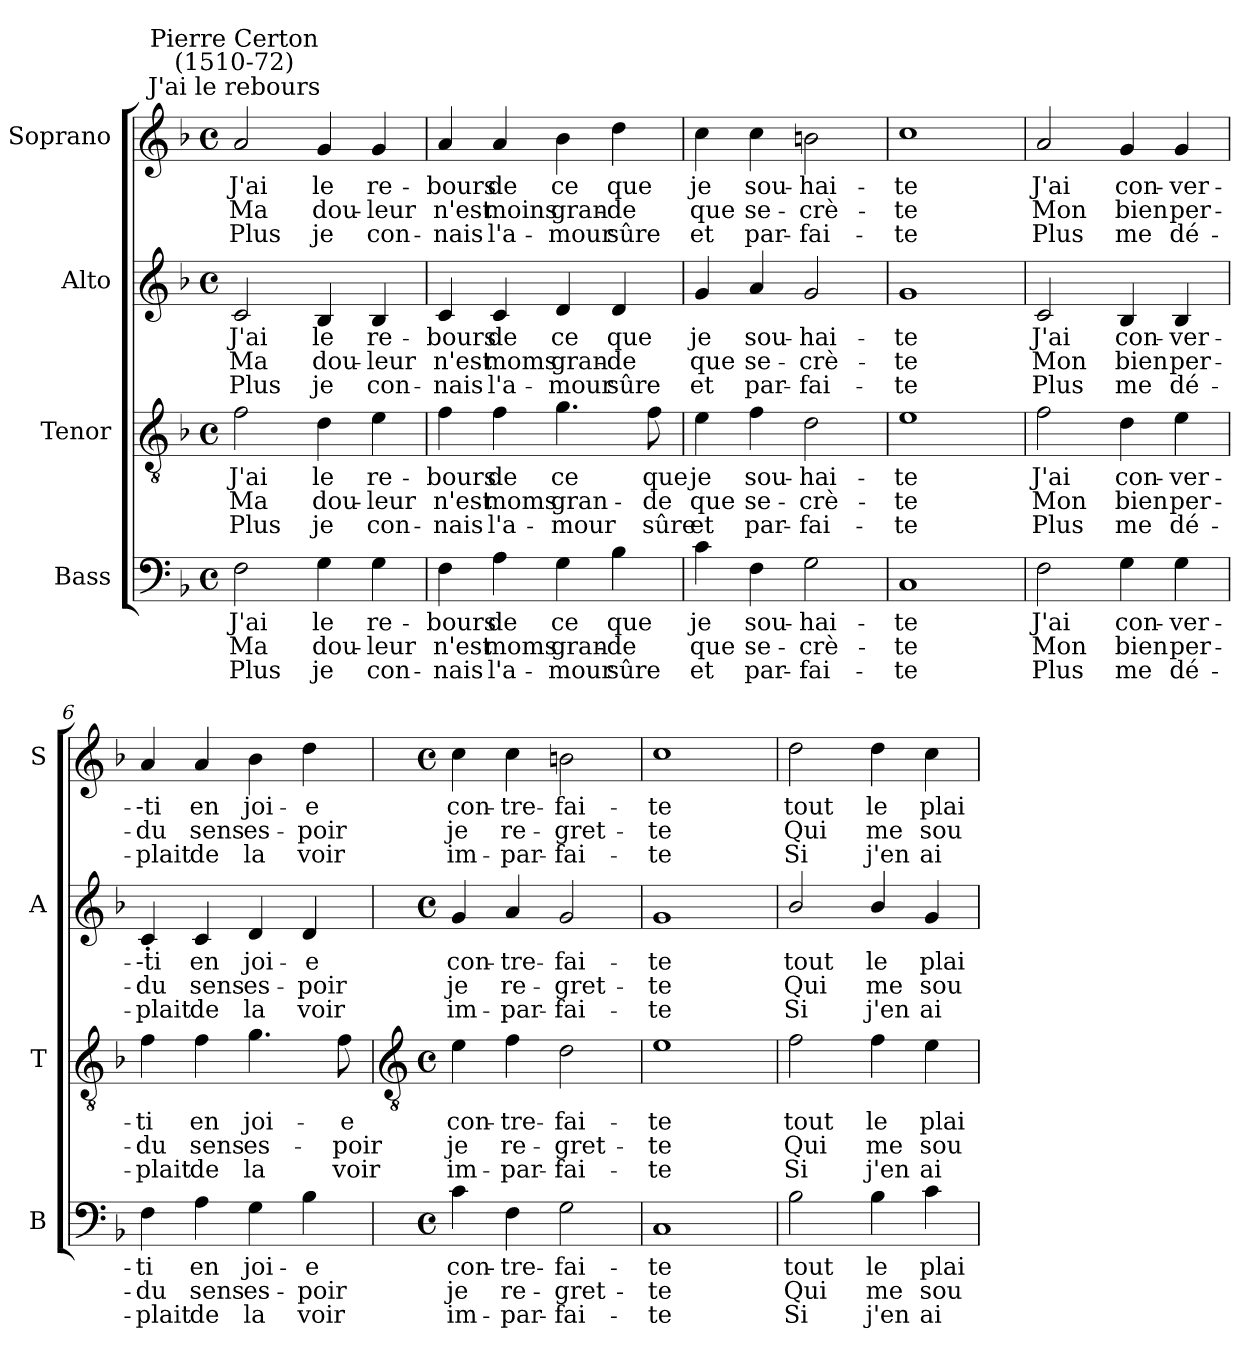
**kern	**text	**text	**text	**kern	**text	**text	**text	**kern	**text	**text	**text	**kern	**text	**text	**text
*part4	*part4	*part4	*part4	*part3	*part3	*part3	*part3	*part2	*part2	*part2	*part2	*part1	*part1	*part1	*part1
*staff4	*staff4	*staff4	*staff4	*staff3	*staff3	*staff3	*staff3	*staff2	*staff2	*staff2	*staff2	*staff1	*staff1	*staff1	*staff1
*I"Bass	*	*	*	*I"Tenor	*	*	*	*I"Alto	*	*	*	*I"Soprano	*	*	*
*I'B	*	*	*	*I'T	*	*	*	*I'A	*	*	*	*I'S	*	*	*
*clefF4	*	*	*	*clefGv2	*	*	*	*clefG2	*	*	*	*clefG2	*	*	*
*k[b-]	*	*	*	*k[b-]	*	*	*	*k[b-]	*	*	*	*k[b-]	*	*	*
*F:	*	*	*	*F:	*	*	*	*F:	*	*	*	*F:	*	*	*
*M4/4	*	*	*	*M4/4	*	*	*	*M4/4	*	*	*	*M4/4	*	*	*
*met(c)	*	*	*	*met(c)	*	*	*	*met(c)	*	*	*	*met(c)	*	*	*
=1	=1	=1	=1	=1	=1	=1	=1	=1	=1	=1	=1	=1	=1	=1	=1
!	!	!	!	!	!	!	!	!	!	!	!	!LO:TX:a:cj:t=J'ai le rebours	!	!	!
!	!	!	!	!	!	!	!	!	!	!	!	!LO:TX:a:cj:t=Pierre Certon\n(1510-72)	!	!	!
!	!LO:LY:b	!LO:LY:b	!LO:LY:b	!	!LO:LY:b	!LO:LY:b	!LO:LY:b	!	!LO:LY:b	!LO:LY:b	!LO:LY:b	!	!LO:LY:b	!LO:LY:b	!LO:LY:b
2F	J'ai	Ma	Plus	2f	J'ai	Ma	Plus	2c	J'ai	Ma	Plus	2a	J'ai	Ma	Plus
!	!LO:LY:b	!LO:LY:b	!LO:LY:b	!	!LO:LY:b	!LO:LY:b	!LO:LY:b	!	!LO:LY:b	!LO:LY:b	!LO:LY:b	!	!LO:LY:b	!LO:LY:b	!LO:LY:b
4G	le	dou-	-je	4d	le	dou-	-je	4B-	le	dou-	-je	4g	le	dou-	-je
!	!LO:LY:b	!LO:LY:b	!LO:LY:b	!	!LO:LY:b	!LO:LY:b	!LO:LY:b	!	!LO:LY:b	!LO:LY:b	!LO:LY:b	!	!LO:LY:b	!LO:LY:b	!LO:LY:b
4G	re-	-leur	con-	4e	re-	-leur	con-	4B-	re-	-leur	con-	4g	re-	-leur	con-
=2	=2	=2	=2	=2	=2	=2	=2	=2	=2	=2	=2	=2	=2	=2	=2
!	!LO:LY:b	!LO:LY:b	!LO:LY:b	!	!LO:LY:b	!LO:LY:b	!LO:LY:b	!	!LO:LY:b	!LO:LY:b	!LO:LY:b	!	!LO:LY:b	!LO:LY:b	!LO:LY:b
4F	-bours	n'est	nais	4f	-bours	n'est	nais	4c	-bours	n'est	nais	4a	-bours	n'est	nais
!	!LO:LY:b	!LO:LY:b	!LO:LY:b	!	!LO:LY:b	!LO:LY:b	!LO:LY:b	!	!LO:LY:b	!LO:LY:b	!LO:LY:b	!	!LO:LY:b	!LO:LY:b	!LO:LY:b
4A	de	moms	l'a-	4f	de	moms	l'a-	4c	de	moms	l'a-	4a	de	moins	l'a-
!	!LO:LY:b	!LO:LY:b	!LO:LY:b	!	!LO:LY:b	!LO:LY:b	!LO:LY:b	!	!LO:LY:b	!LO:LY:b	!LO:LY:b	!	!LO:LY:b	!LO:LY:b	!LO:LY:b
4G	-ce	gran-	-mour	4.g	-ce	gran-	-mour	4d	-ce	gran-	-mour	4b-	-ce	gran-	-mour
!	!LO:LY:b	!LO:LY:b	!LO:LY:b	!	!	!	!	!	!LO:LY:b	!LO:LY:b	!LO:LY:b	!	!LO:LY:b	!LO:LY:b	!LO:LY:b
4B-	que	de	sûre	.	.	.	.	4d	que	de	sûre	4dd	que	de	sûre
!	!	!	!	!	!LO:LY:b	!LO:LY:b	!LO:LY:b	!	!	!	!	!	!	!	!
.	.	.	.	8f	que	de	sûre	.	.	.	.	.	.	.	.
=3	=3	=3	=3	=3	=3	=3	=3	=3	=3	=3	=3	=3	=3	=3	=3
!	!LO:LY:b	!LO:LY:b	!LO:LY:b	!	!LO:LY:b	!LO:LY:b	!LO:LY:b	!	!LO:LY:b	!LO:LY:b	!LO:LY:b	!	!LO:LY:b	!LO:LY:b	!LO:LY:b
4c	je	que	et	4e	je	que	et	4g	je	que	et	4cc	je	que	et
!	!LO:LY:b	!LO:LY:b	!LO:LY:b	!	!LO:LY:b	!LO:LY:b	!LO:LY:b	!	!LO:LY:b	!LO:LY:b	!LO:LY:b	!	!LO:LY:b	!LO:LY:b	!LO:LY:b
4F	sou-	-se-	-par-	4f	sou-	-se-	-par-	4a	sou-	-se-	-par-	4cc	sou-	-se-	-par-
!	!LO:LY:b	!LO:LY:b	!LO:LY:b	!	!LO:LY:b	!LO:LY:b	!LO:LY:b	!	!LO:LY:b	!LO:LY:b	!LO:LY:b	!	!LO:LY:b	!LO:LY:b	!LO:LY:b
2G	-hai-	-crè-	-fai-	2d	-hai-	-crè-	-fai-	2g	-hai-	-crè-	-fai-	2bn	-hai-	-crè-	-fai-
=4	=4	=4	=4	=4	=4	=4	=4	=4	=4	=4	=4	=4	=4	=4	=4
!	!LO:LY:b	!LO:LY:b	!LO:LY:b	!	!LO:LY:b	!LO:LY:b	!LO:LY:b	!	!LO:LY:b	!LO:LY:b	!LO:LY:b	!	!LO:LY:b	!LO:LY:b	!LO:LY:b
1C	-te	te	te	1e	-te	te	te	1g	-te	te	te	1cc	-te	te	te
=5	=5	=5	=5	=5	=5	=5	=5	=5	=5	=5	=5	=5	=5	=5	=5
!	!LO:LY:b	!LO:LY:b	!LO:LY:b	!	!LO:LY:b	!LO:LY:b	!LO:LY:b	!	!LO:LY:b	!LO:LY:b	!LO:LY:b	!	!LO:LY:b	!LO:LY:b	!LO:LY:b
2F	J'ai	Mon	Plus	2f	J'ai	Mon	Plus	2c	J'ai	Mon	Plus	2a	J'ai	Mon	Plus
!	!LO:LY:b	!LO:LY:b	!LO:LY:b	!	!LO:LY:b	!LO:LY:b	!LO:LY:b	!	!LO:LY:b	!LO:LY:b	!LO:LY:b	!	!LO:LY:b	!LO:LY:b	!LO:LY:b
4G	con-	-bien	me	4d	con-	-bien	me	4B-	con-	-bien	me	4g	con-	-bien	me
!	!LO:LY:b	!LO:LY:b	!LO:LY:b	!	!LO:LY:b	!LO:LY:b	!LO:LY:b	!	!LO:LY:b	!LO:LY:b	!LO:LY:b	!	!LO:LY:b	!LO:LY:b	!LO:LY:b
4G	ver-	-per-	-dé-	4e	ver-	-per-	-dé-	4B-	ver-	-per-	-dé-	4g	ver-	-per-	-dé-
=6	=6	=6	=6	=6	=6	=6	=6	=6	=6	=6	=6	=6	=6	=6	=6
!	!LO:LY:b	!LO:LY:b	!LO:LY:b	!	!LO:LY:b	!LO:LY:b	!LO:LY:b	!	!LO:LY:b	!LO:LY:b	!LO:LY:b	!	!LO:LY:b	!LO:LY:b	!LO:LY:b
4F	-ti	du	plait	4f	-ti	du	plait	4c'	--ti	du	plait	4a	--ti	du	plait
!	!LO:LY:b	!LO:LY:b	!LO:LY:b	!	!LO:LY:b	!LO:LY:b	!LO:LY:b	!	!LO:LY:b	!LO:LY:b	!LO:LY:b	!	!LO:LY:b	!LO:LY:b	!LO:LY:b
4A	en	sens	de	4f	en	sens	de	4c	en	sens	de	4a	en	sens	de
!	!LO:LY:b	!LO:LY:b	!LO:LY:b	!	!LO:LY:b	!LO:LY:b	!LO:LY:b	!	!LO:LY:b	!LO:LY:b	!LO:LY:b	!	!LO:LY:b	!LO:LY:b	!LO:LY:b
4G	joi-	-es-	-la	4.g	joi-	-es-	-la	4d	joi-	-es-	-la	4b-	joi-	-es-	-la
!	!LO:LY:b	!LO:LY:b	!LO:LY:b	!	!	!	!	!	!LO:LY:b	!LO:LY:b	!LO:LY:b	!	!LO:LY:b	!LO:LY:b	!LO:LY:b
4B-	e	poir	voir	.	.	.	.	4d	e	poir	voir	4dd	e	poir	voir
!	!	!	!	!	!LO:LY:b	!LO:LY:b	!LO:LY:b	!	!	!	!	!	!	!	!
.	.	.	.	8f	e	poir	voir	.	.	.	.	.	.	.	.
!!LO:LB:g=z
=7	=7	=7	=7	=7	=7	=7	=7	=7	=7	=7	=7	=7	=7	=7	=7
*	*	*	*	*clefGv2	*	*	*	*	*	*	*	*	*	*	*
*M4/4	*	*	*	*M4/4	*	*	*	*M4/4	*	*	*	*M4/4	*	*	*
*met(c)	*	*	*	*met(c)	*	*	*	*met(c)	*	*	*	*met(c)	*	*	*
!	!LO:LY:b	!LO:LY:b	!LO:LY:b	!	!LO:LY:b	!LO:LY:b	!LO:LY:b	!	!LO:LY:b	!LO:LY:b	!LO:LY:b	!	!LO:LY:b	!LO:LY:b	!LO:LY:b
4c	con-	-je	im-	4e	con-	-je	im-	4g	con-	-je	im-	4cc	con-	-je	im-
!	!LO:LY:b	!LO:LY:b	!LO:LY:b	!	!LO:LY:b	!LO:LY:b	!LO:LY:b	!	!LO:LY:b	!LO:LY:b	!LO:LY:b	!	!LO:LY:b	!LO:LY:b	!LO:LY:b
4F	-tre-	-re-	-par-	4f	-tre-	-re-	-par-	4a	-tre-	-re-	-par-	4cc	-tre-	-re-	-par-
!	!LO:LY:b	!LO:LY:b	!LO:LY:b	!	!LO:LY:b	!LO:LY:b	!LO:LY:b	!	!LO:LY:b	!LO:LY:b	!LO:LY:b	!	!LO:LY:b	!LO:LY:b	!LO:LY:b
2G	-fai-	-gret-	-fai-	2d	-fai-	-gret-	-fai-	2g	-fai-	-gret-	-fai-	2bn	-fai-	-gret-	-fai-
=8	=8	=8	=8	=8	=8	=8	=8	=8	=8	=8	=8	=8	=8	=8	=8
!	!LO:LY:b	!LO:LY:b	!LO:LY:b	!	!LO:LY:b	!LO:LY:b	!LO:LY:b	!	!LO:LY:b	!LO:LY:b	!LO:LY:b	!	!LO:LY:b	!LO:LY:b	!LO:LY:b
1C	-te	te	te	1e	-te	te	te	1g	-te	te	te	1cc	-te	te	te
=9	=9	=9	=9	=9	=9	=9	=9	=9	=9	=9	=9	=9	=9	=9	=9
!	!LO:LY:b	!LO:LY:b	!LO:LY:b	!	!LO:LY:b	!LO:LY:b	!LO:LY:b	!	!LO:LY:b	!LO:LY:b	!LO:LY:b	!	!LO:LY:b	!LO:LY:b	!LO:LY:b
2B-	tout	Qui	Si	2f	tout	Qui	Si	2b-/	tout	Qui	Si	2dd	tout	Qui	Si
!	!LO:LY:b	!LO:LY:b	!LO:LY:b	!	!LO:LY:b	!LO:LY:b	!LO:LY:b	!	!LO:LY:b	!LO:LY:b	!LO:LY:b	!	!LO:LY:b	!LO:LY:b	!LO:LY:b
4B-	le	me	j'en	4f	le	me	j'en	4b-/	le	me	j'en	4dd	le	me	j'en
!	!LO:LY:b	!LO:LY:b	!LO:LY:b	!	!LO:LY:b	!LO:LY:b	!LO:LY:b	!	!LO:LY:b	!LO:LY:b	!LO:LY:b	!	!LO:LY:b	!LO:LY:b	!LO:LY:b
4c	plai-	-sou-	-ai	4e	plai-	-sou-	-ai	4g	plai-	-sou-	-ai	4cc	plai-	-sou-	-ai
=	=	=	=	=	=	=	=	=	=	=	=	=	=	=	=
*-	*-	*-	*-	*-	*-	*-	*-	*-	*-	*-	*-	*-	*-	*-	*-
